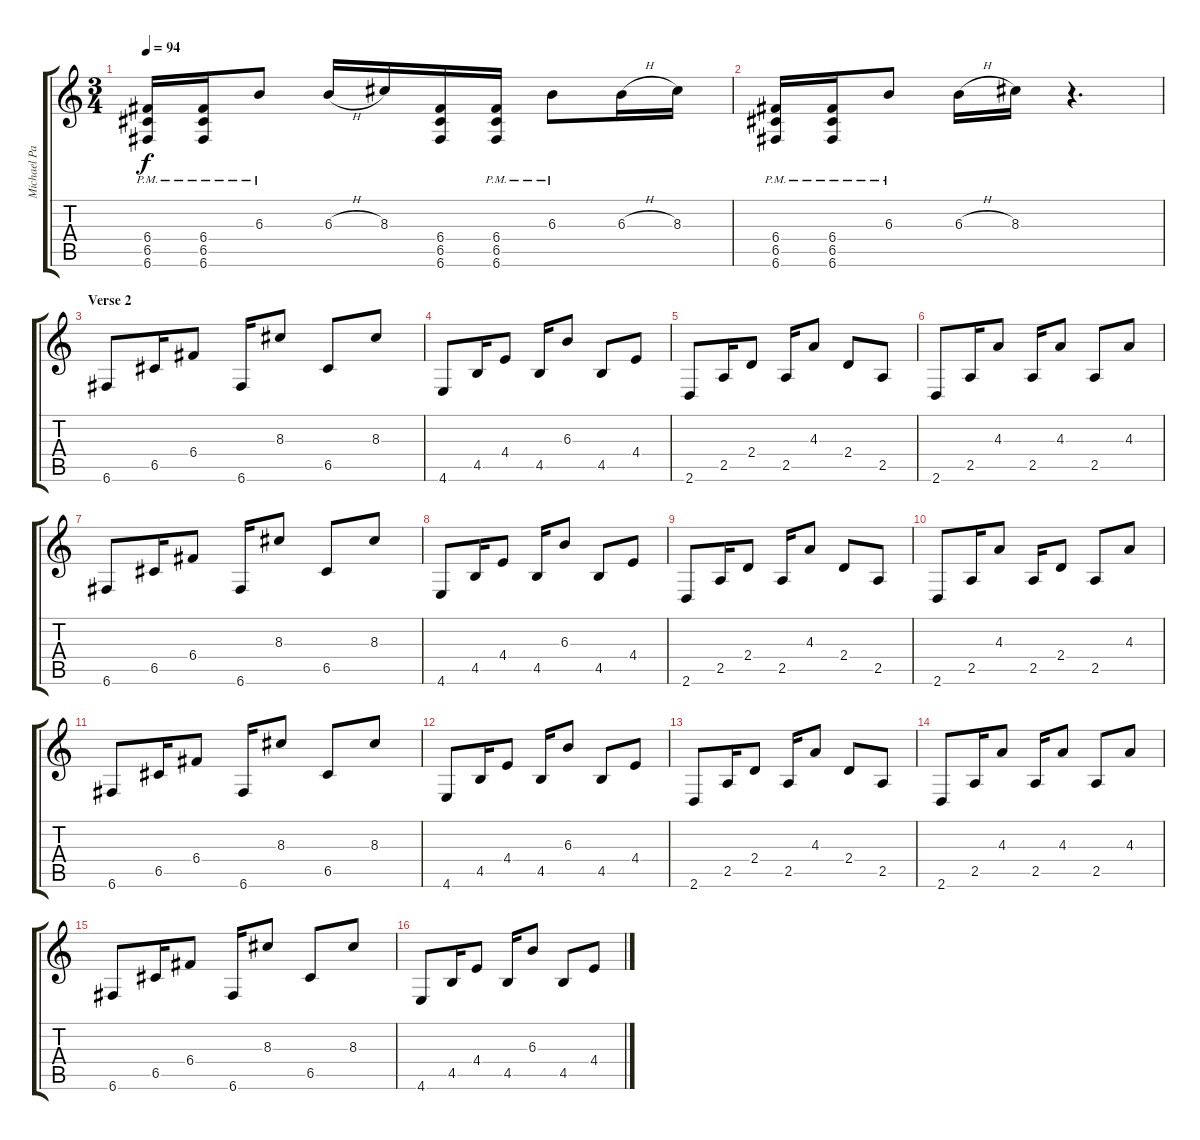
\track ("Michael Padget" "Michael Pa") {instrument distortionguitar}
\staff {score tabs}
\tuning (D4 A3 F3 C3 G2 C2) {hide}
\ts (3 4)
\tempo 94
\clef g2
\ks c
(6.4{pm} 6.5{pm} 6.6{pm}).16{dy f} (6.4{pm} 6.5{pm} 6.6{pm}).16 6.3{pm}.8 6.3{h}.16 8.3.16 (6.4 6.5 6.6).16 (6.4{pm} 6.5{pm} 6.6{pm}).16 6.3{pm}.8 6.3{h}.16 8.3.16 |
(6.4{pm} 6.5{pm} 6.6{pm}).16 (6.4{pm} 6.5{pm} 6.6{pm}).16 6.3{pm}.8 6.3{h}.16 8.3.16 r.4{d} |
\section ("" "Verse 2")
6.6.8{balance 8 instrument electricguitarclean} 6.5.16 6.4.8 6.6.16 8.3.8 6.5.8 8.3.8 |
4.6.8 4.5.16 4.4.8 4.5.16 6.3.8 4.5.8 4.4.8 |
2.6.8 2.5.16 2.4.8 2.5.16 4.3.8 2.4.8 2.5.8 |
2.6.8 2.5.16 4.3.8 2.5.16 4.3.8 2.5.8 4.3.8 |
6.6.8 6.5.16 6.4.8 6.6.16 8.3.8 6.5.8 8.3.8 |
4.6.8 4.5.16 4.4.8 4.5.16 6.3.8 4.5.8 4.4.8 |
2.6.8 2.5.16 2.4.8 2.5.16 4.3.8 2.4.8 2.5.8 |
2.6.8 2.5.16 4.3.8 2.5.16 2.4.8 2.5.8 4.3.8 |
6.6.8 6.5.16 6.4.8 6.6.16 8.3.8 6.5.8 8.3.8 |
4.6.8 4.5.16 4.4.8 4.5.16 6.3.8 4.5.8 4.4.8 |
2.6.8 2.5.16 2.4.8 2.5.16 4.3.8 2.4.8 2.5.8 |
2.6.8 2.5.16 4.3.8 2.5.16 4.3.8 2.5.8 4.3.8 |
6.6.8 6.5.16 6.4.8 6.6.16 8.3.8 6.5.8 8.3.8 |
4.6.8 4.5.16 4.4.8 4.5.16 6.3.8 4.5.8 4.4.8
